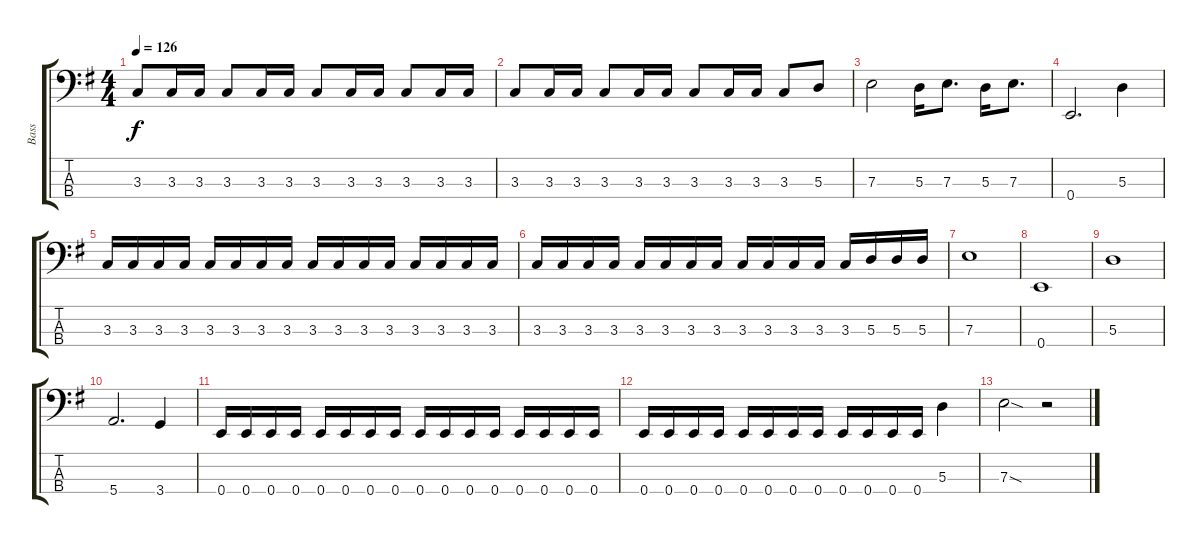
\track ("Bass" "Bass") {instrument electricbassfinger}
\staff {score tabs}
\tuning (G2 D2 A1 E1) {hide}
\ts (4 4)
\tempo 126
\clef f4
\ks eminor
3.3.8{dy f} 3.3.16 3.3.16 3.3.8 3.3.16 3.3.16 3.3.8 3.3.16 3.3.16 3.3.8 3.3.16 3.3.16 |
3.3.8 3.3.16 3.3.16 3.3.8 3.3.16 3.3.16 3.3.8 3.3.16 3.3.16 3.3.8 5.3.8 |
7.3.2 5.3.16 7.3.8{d} 5.3.16 7.3.8{d} |
0.4.2{d} 5.3.4 |
3.3.16 3.3.16 3.3.16 3.3.16 3.3.16 3.3.16 3.3.16 3.3.16 3.3.16 3.3.16 3.3.16 3.3.16 3.3.16 3.3.16 3.3.16 3.3.16 |
3.3.16 3.3.16 3.3.16 3.3.16 3.3.16 3.3.16 3.3.16 3.3.16 3.3.16 3.3.16 3.3.16 3.3.16 3.3.16 5.3.16 5.3.16 5.3.16 |
7.3.1 |
0.4.1 |
5.3.1 |
5.4.2{d} 3.4.4 |
0.4.16 0.4.16 0.4.16 0.4.16 0.4.16 0.4.16 0.4.16 0.4.16 0.4.16 0.4.16 0.4.16 0.4.16 0.4.16 0.4.16 0.4.16 0.4.16 |
0.4.16 0.4.16 0.4.16 0.4.16 0.4.16 0.4.16 0.4.16 0.4.16 0.4.16 0.4.16 0.4.16 0.4.16 5.3.4 |
7.3{sod}.2 r.2
